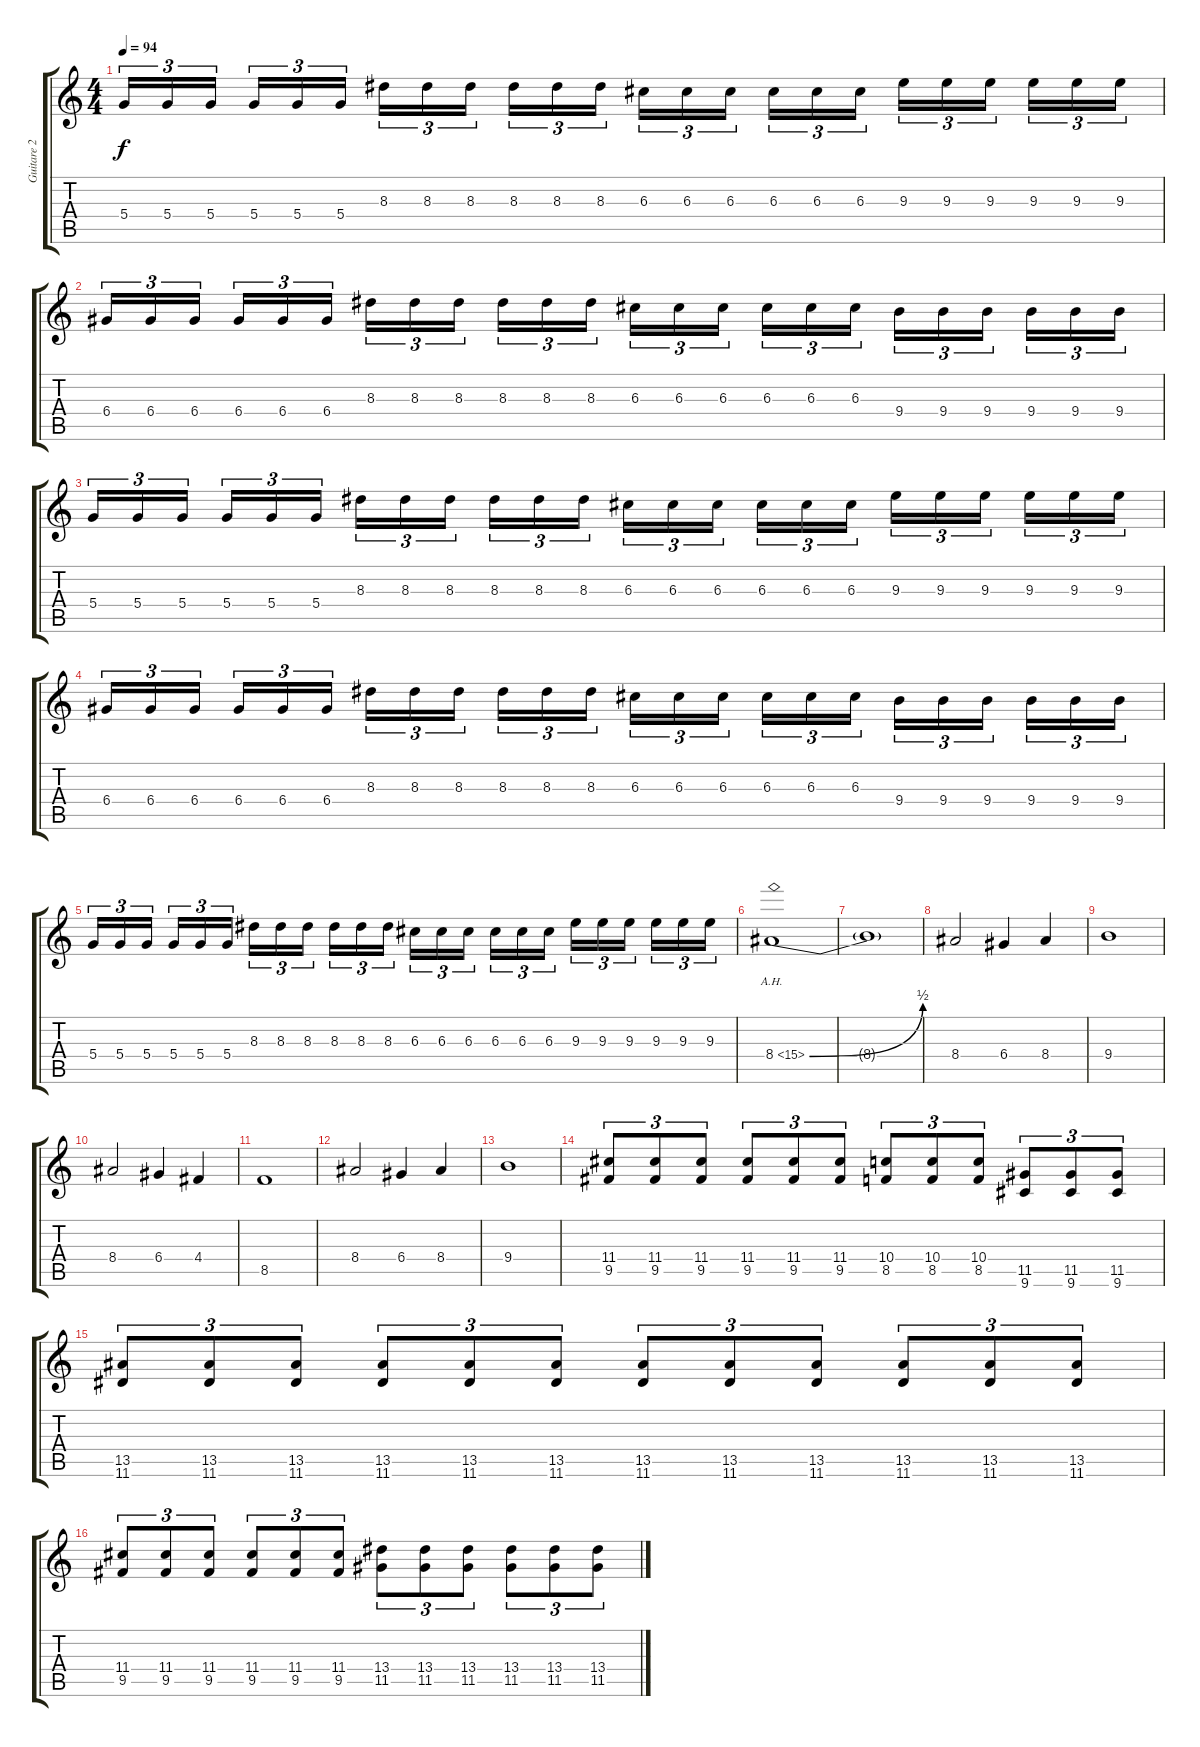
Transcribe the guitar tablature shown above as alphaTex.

\track ("Guitare 2" "Guitare 2") {instrument distortionguitar}
\staff {score tabs}
\tuning (E4 B3 G3 D3 A2 E2) {hide}
\ts (4 4)
\tempo 94
\clef g2
\ks c
5.4.16{tu (3 2) dy f} 5.4.16{tu (3 2)} 5.4.16{tu (3 2)} 5.4.16{tu (3 2)} 5.4.16{tu (3 2)} 5.4.16{tu (3 2)} 8.3.16{tu (3 2)} 8.3.16{tu (3 2)} 8.3.16{tu (3 2)} 8.3.16{tu (3 2)} 8.3.16{tu (3 2)} 8.3.16{tu (3 2)} 6.3.16{tu (3 2)} 6.3.16{tu (3 2)} 6.3.16{tu (3 2)} 6.3.16{tu (3 2)} 6.3.16{tu (3 2)} 6.3.16{tu (3 2)} 9.3.16{tu (3 2)} 9.3.16{tu (3 2)} 9.3.16{tu (3 2)} 9.3.16{tu (3 2)} 9.3.16{tu (3 2)} 9.3.16{tu (3 2)} |
6.4.16{tu (3 2)} 6.4.16{tu (3 2)} 6.4.16{tu (3 2)} 6.4.16{tu (3 2)} 6.4.16{tu (3 2)} 6.4.16{tu (3 2)} 8.3.16{tu (3 2)} 8.3.16{tu (3 2)} 8.3.16{tu (3 2)} 8.3.16{tu (3 2)} 8.3.16{tu (3 2)} 8.3.16{tu (3 2)} 6.3.16{tu (3 2)} 6.3.16{tu (3 2)} 6.3.16{tu (3 2)} 6.3.16{tu (3 2)} 6.3.16{tu (3 2)} 6.3.16{tu (3 2)} 9.4.16{tu (3 2)} 9.4.16{tu (3 2)} 9.4.16{tu (3 2)} 9.4.16{tu (3 2)} 9.4.16{tu (3 2)} 9.4.16{tu (3 2)} |
5.4.16{tu (3 2)} 5.4.16{tu (3 2)} 5.4.16{tu (3 2)} 5.4.16{tu (3 2)} 5.4.16{tu (3 2)} 5.4.16{tu (3 2)} 8.3.16{tu (3 2)} 8.3.16{tu (3 2)} 8.3.16{tu (3 2)} 8.3.16{tu (3 2)} 8.3.16{tu (3 2)} 8.3.16{tu (3 2)} 6.3.16{tu (3 2)} 6.3.16{tu (3 2)} 6.3.16{tu (3 2)} 6.3.16{tu (3 2)} 6.3.16{tu (3 2)} 6.3.16{tu (3 2)} 9.3.16{tu (3 2)} 9.3.16{tu (3 2)} 9.3.16{tu (3 2)} 9.3.16{tu (3 2)} 9.3.16{tu (3 2)} 9.3.16{tu (3 2)} |
6.4.16{tu (3 2)} 6.4.16{tu (3 2)} 6.4.16{tu (3 2)} 6.4.16{tu (3 2)} 6.4.16{tu (3 2)} 6.4.16{tu (3 2)} 8.3.16{tu (3 2)} 8.3.16{tu (3 2)} 8.3.16{tu (3 2)} 8.3.16{tu (3 2)} 8.3.16{tu (3 2)} 8.3.16{tu (3 2)} 6.3.16{tu (3 2)} 6.3.16{tu (3 2)} 6.3.16{tu (3 2)} 6.3.16{tu (3 2)} 6.3.16{tu (3 2)} 6.3.16{tu (3 2)} 9.4.16{tu (3 2)} 9.4.16{tu (3 2)} 9.4.16{tu (3 2)} 9.4.16{tu (3 2)} 9.4.16{tu (3 2)} 9.4.16{tu (3 2)} |
5.4.16{tu (3 2)} 5.4.16{tu (3 2)} 5.4.16{tu (3 2)} 5.4.16{tu (3 2)} 5.4.16{tu (3 2)} 5.4.16{tu (3 2)} 8.3.16{tu (3 2)} 8.3.16{tu (3 2)} 8.3.16{tu (3 2)} 8.3.16{tu (3 2)} 8.3.16{tu (3 2)} 8.3.16{tu (3 2)} 6.3.16{tu (3 2)} 6.3.16{tu (3 2)} 6.3.16{tu (3 2)} 6.3.16{tu (3 2)} 6.3.16{tu (3 2)} 6.3.16{tu (3 2)} 9.3.16{tu (3 2)} 9.3.16{tu (3 2)} 9.3.16{tu (3 2)} 9.3.16{tu (3 2)} 9.3.16{tu (3 2)} 9.3.16{tu (3 2)} |
8.4{be (bend 0 0 60 2) ah 7}.1 |
8.4{t}.1 |
8.4.2 6.4.4 8.4.4 |
9.4.1 |
8.4.2 6.4.4 4.4.4 |
8.5.1 |
8.4.2 6.4.4 8.4.4 |
9.4.1 |
(11.4 9.5).8{tu (3 2)} (11.4 9.5).8{tu (3 2)} (11.4 9.5).8{tu (3 2)} (11.4 9.5).8{tu (3 2)} (11.4 9.5).8{tu (3 2)} (11.4 9.5).8{tu (3 2)} (10.4 8.5).8{tu (3 2)} (10.4 8.5).8{tu (3 2)} (10.4 8.5).8{tu (3 2)} (11.5 9.6).8{tu (3 2)} (11.5 9.6).8{tu (3 2)} (11.5 9.6).8{tu (3 2)} |
(13.5 11.6).8{tu (3 2)} (13.5 11.6).8{tu (3 2)} (13.5 11.6).8{tu (3 2)} (13.5 11.6).8{tu (3 2)} (13.5 11.6).8{tu (3 2)} (13.5 11.6).8{tu (3 2)} (13.5 11.6).8{tu (3 2)} (13.5 11.6).8{tu (3 2)} (13.5 11.6).8{tu (3 2)} (13.5 11.6).8{tu (3 2)} (13.5 11.6).8{tu (3 2)} (13.5 11.6).8{tu (3 2)} |
(11.4 9.5).8{tu (3 2)} (11.4 9.5).8{tu (3 2)} (11.4 9.5).8{tu (3 2)} (11.4 9.5).8{tu (3 2)} (11.4 9.5).8{tu (3 2)} (11.4 9.5).8{tu (3 2)} (13.4 11.5).8{tu (3 2)} (13.4 11.5).8{tu (3 2)} (13.4 11.5).8{tu (3 2)} (13.4 11.5).8{tu (3 2)} (13.4 11.5).8{tu (3 2)} (13.4 11.5).8{tu (3 2)}
